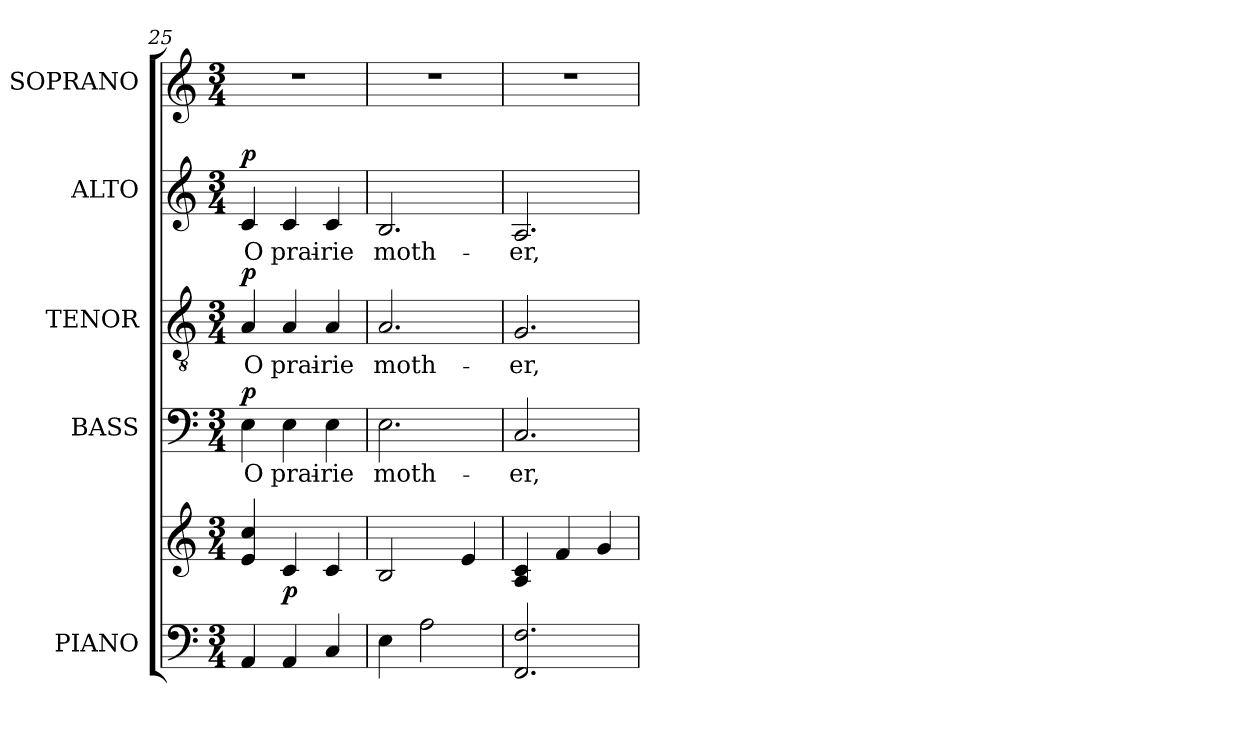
**kern	**kern	**dynam	**kern	**text	**dynam	**kern	**text	**dynam	**kern	**text	**dynam	**kern
*part5	*part5	*part5	*part4	*part4	*part4	*part3	*part3	*part3	*part2	*part2	*part2	*part1
*staff6	*staff5	*staff5/6	*staff4	*staff4	*staff4	*staff3	*staff3	*staff3	*staff2	*staff2	*staff2	*staff1
*I"PIANO	*	*	*I"BASS	*	*	*I"TENOR	*	*	*I"ALTO	*	*	*I"SOPRANO
*I'PNO.	*	*	*I'B.	*	*	*I'T.	*	*	*I'A.	*	*	*I'S.
*clefF4	*clefG2	*	*clefF4	*	*	*clefGv2	*	*	*clefG2	*	*	*clefG2
*	*	*	*	*	*	*ITrd7c12	*	*	*	*	*	*
*k[]	*k[]	*	*k[]	*	*	*k[]	*	*	*k[]	*	*	*k[]
*C:	*C:	*	*C:	*	*	*C:	*	*	*C:	*	*	*C:
*M3/4	*M3/4	*	*M3/4	*	*	*M3/4	*	*	*M3/4	*	*	*M3/4
=25	=25	=25	=25	=25	=25	=25	=25	=25	=25	=25	=25	=25
!	!	!	!	!LO:LY:b:color=#000000	!	!	!	!	!	!	!	!
!	!	!	!	!	!	!	!LO:LY:b:color=#000000	!	!	!	!	!
!	!	!	!	!	!	!	!	!	!	!LO:LY:b:color=#000000	!	!LO:N:vis=1
4AAi/	4ei/ 4cci	.	4Ei\	O	p	4AAi/	O	p	4ci/	O	p	2.r
!	!	!	!	!LO:LY:b:color=#000000	!	!	!	!	!	!	!	!
!	!	!	!	!	!	!	!LO:LY:b:color=#000000	!	!	!	!	!
!	!	!	!	!	!	!	!	!	!	!LO:LY:b:color=#000000	!	!
4AAi/	4ci/	p	4Ei\	prai-	.	4AAi/	prai-	.	4ci/	prai-	.	.
!	!	!	!	!LO:LY:b:color=#000000	!	!	!	!	!	!	!	!
!	!	!	!	!	!	!	!LO:LY:b:color=#000000	!	!	!	!	!
!	!	!	!	!	!	!	!	!	!	!LO:LY:b:color=#000000	!	!
4Ci/	4ci/	.	4Ei\	-rie	.	4AAi/	-rie	.	4ci/	-rie	.	.
=26	=26	=26	=26	=26	=26	=26	=26	=26	=26	=26	=26	=26
!	!	!	!	!LO:LY:b:color=#000000	!	!	!	!	!	!	!	!
!	!	!	!	!	!	!	!LO:LY:b:color=#000000	!	!	!	!	!
!	!	!	!	!	!	!	!	!	!	!LO:LY:b:color=#000000	!	!LO:N:vis=1
4Ei\	2Bi/	.	2.Ei\	moth-	.	2.AAi/	moth-	.	2.Bi/	moth-	.	2.r
2Ai\	.	.	.	.	.	.	.	.	.	.	.	.
.	4ei/	.	.	.	.	.	.	.	.	.	.	.
=27	=27	=27	=27	=27	=27	=27	=27	=27	=27	=27	=27	=27
!	!	!	!	!LO:LY:b:color=#000000	!	!	!	!	!	!	!	!
!	!	!	!	!	!	!	!LO:LY:b:color=#000000	!	!	!	!	!
!	!	!	!	!	!	!	!	!	!	!LO:LY:b:color=#000000	!	!LO:N:vis=1
2.FFi/ 2.Fi	4Ai/ 4ci	.	2.Ci/	-er,	.	2.GGi/	-er,	.	2.Ai/	-er,	.	2.r
.	4fi/	.	.	.	.	.	.	.	.	.	.	.
.	4gi/	.	.	.	.	.	.	.	.	.	.	.
=	=	=	=	=	=	=	=	=	=	=	=	=
*-	*-	*-	*-	*-	*-	*-	*-	*-	*-	*-	*-	*-
